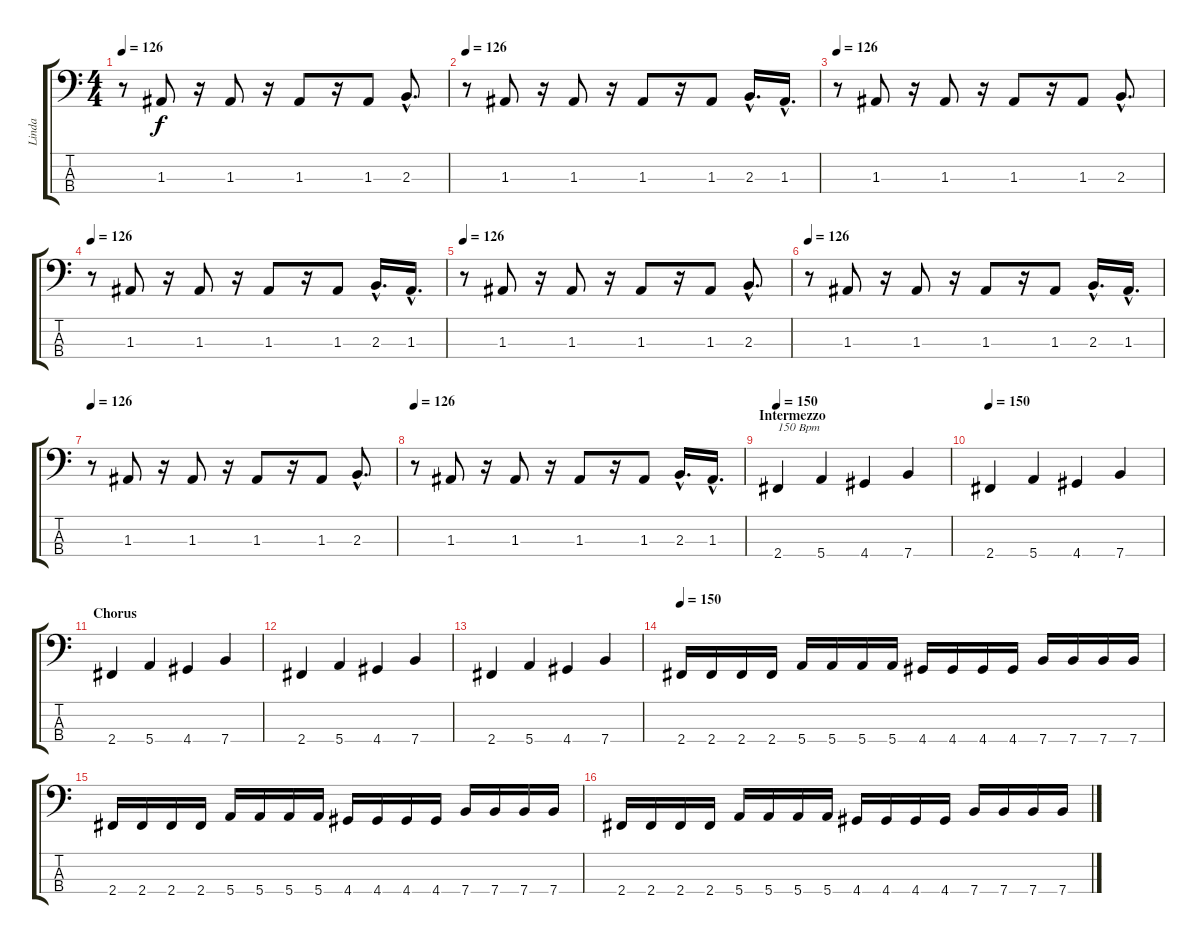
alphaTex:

\track ("Linda" "Linda") {instrument electricbassfinger}
\staff {score tabs}
\tuning (G2 D2 A1 E1) {hide}
\ts (4 4)
\tempo 126
\clef f4
\ks c
r.8{dy f} 1.3.8 r.16 1.3.8 r.16 1.3.8 r.16 1.3.8 2.3{hac}.8{d} |
\tempo 126
r.8 1.3.8 r.16 1.3.8 r.16 1.3.8 r.16 1.3.8 2.3{hac}.16{d} 1.3{hac}.16{d} |
\tempo 126
r.8 1.3.8 r.16 1.3.8 r.16 1.3.8 r.16 1.3.8 2.3{hac}.8{d} |
\tempo 126
r.8 1.3.8 r.16 1.3.8 r.16 1.3.8 r.16 1.3.8 2.3{hac}.16{d} 1.3{hac}.16{d} |
\tempo 126
r.8 1.3.8 r.16 1.3.8 r.16 1.3.8 r.16 1.3.8 2.3{hac}.8{d} |
\tempo 126
r.8 1.3.8 r.16 1.3.8 r.16 1.3.8 r.16 1.3.8 2.3{hac}.16{d} 1.3{hac}.16{d} |
\tempo 126
r.8 1.3.8 r.16 1.3.8 r.16 1.3.8 r.16 1.3.8 2.3{hac}.8{d} |
\tempo 126
r.8 1.3.8 r.16 1.3.8 r.16 1.3.8 r.16 1.3.8 2.3{hac}.16{d} 1.3{hac}.16{d} |
\section ("" "Intermezzo")
\tempo 150
2.4.4{txt "150 Bpm"} 5.4.4 4.4.4 7.4.4 |
\tempo 150
2.4.4 5.4.4 4.4.4 7.4.4 |
\section ("" "Chorus")
2.4.4 5.4.4 4.4.4 7.4.4 |
2.4.4 5.4.4 4.4.4 7.4.4 |
2.4.4 5.4.4 4.4.4 7.4.4 |
\tempo 150
2.4.16 2.4.16 2.4.16 2.4.16 5.4.16 5.4.16 5.4.16 5.4.16 4.4.16 4.4.16 4.4.16 4.4.16 7.4.16 7.4.16 7.4.16 7.4.16 |
2.4.16 2.4.16 2.4.16 2.4.16 5.4.16 5.4.16 5.4.16 5.4.16 4.4.16 4.4.16 4.4.16 4.4.16 7.4.16 7.4.16 7.4.16 7.4.16 |
2.4.16 2.4.16 2.4.16 2.4.16 5.4.16 5.4.16 5.4.16 5.4.16 4.4.16 4.4.16 4.4.16 4.4.16 7.4.16 7.4.16 7.4.16 7.4.16
